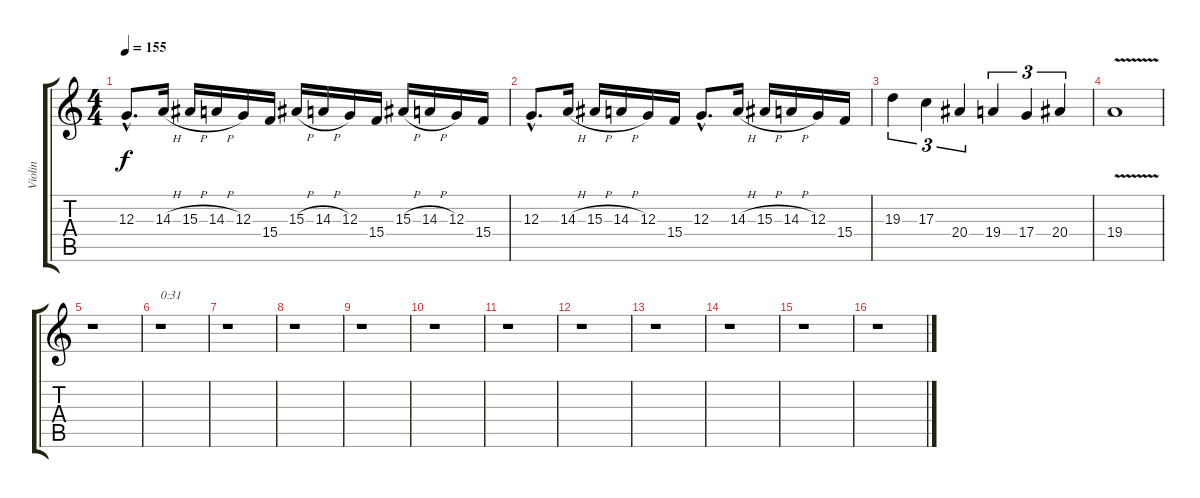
\track ("Violin" "Violin") {instrument cello}
\staff {score tabs}
\tuning (E4 B3 G3 D3 A2 E2) {hide}
\ts (4 4)
\tempo 155
\clef g2
\ks c
12.3{hac}.8{d dy f} 14.3{h}.16 15.3{h}.16 14.3{h}.16 12.3.16 15.4.16 15.3{h}.16 14.3{h}.16 12.3.16 15.4.16 15.3{h}.16 14.3{h}.16 12.3.16 15.4.16 |
12.3{hac}.8{d} 14.3{h}.16 15.3{h}.16 14.3{h}.16 12.3.16 15.4.16 12.3{hac}.8{d} 14.3{h}.16 15.3{h}.16 14.3{h}.16 12.3.16 15.4.16 |
19.3.4{tu (3 2)} 17.3.4{tu (3 2)} 20.4.4{tu (3 2)} 19.4.4{tu (3 2)} 17.4.4{tu (3 2)} 20.4.4{tu (3 2)} |
19.4{v}.1 |
r.1 |
r.1{txt "0:31"} |
r.1 |
r.1 |
r.1 |
r.1 |
r.1 |
r.1 |
r.1 |
r.1 |
r.1 |
r.1
